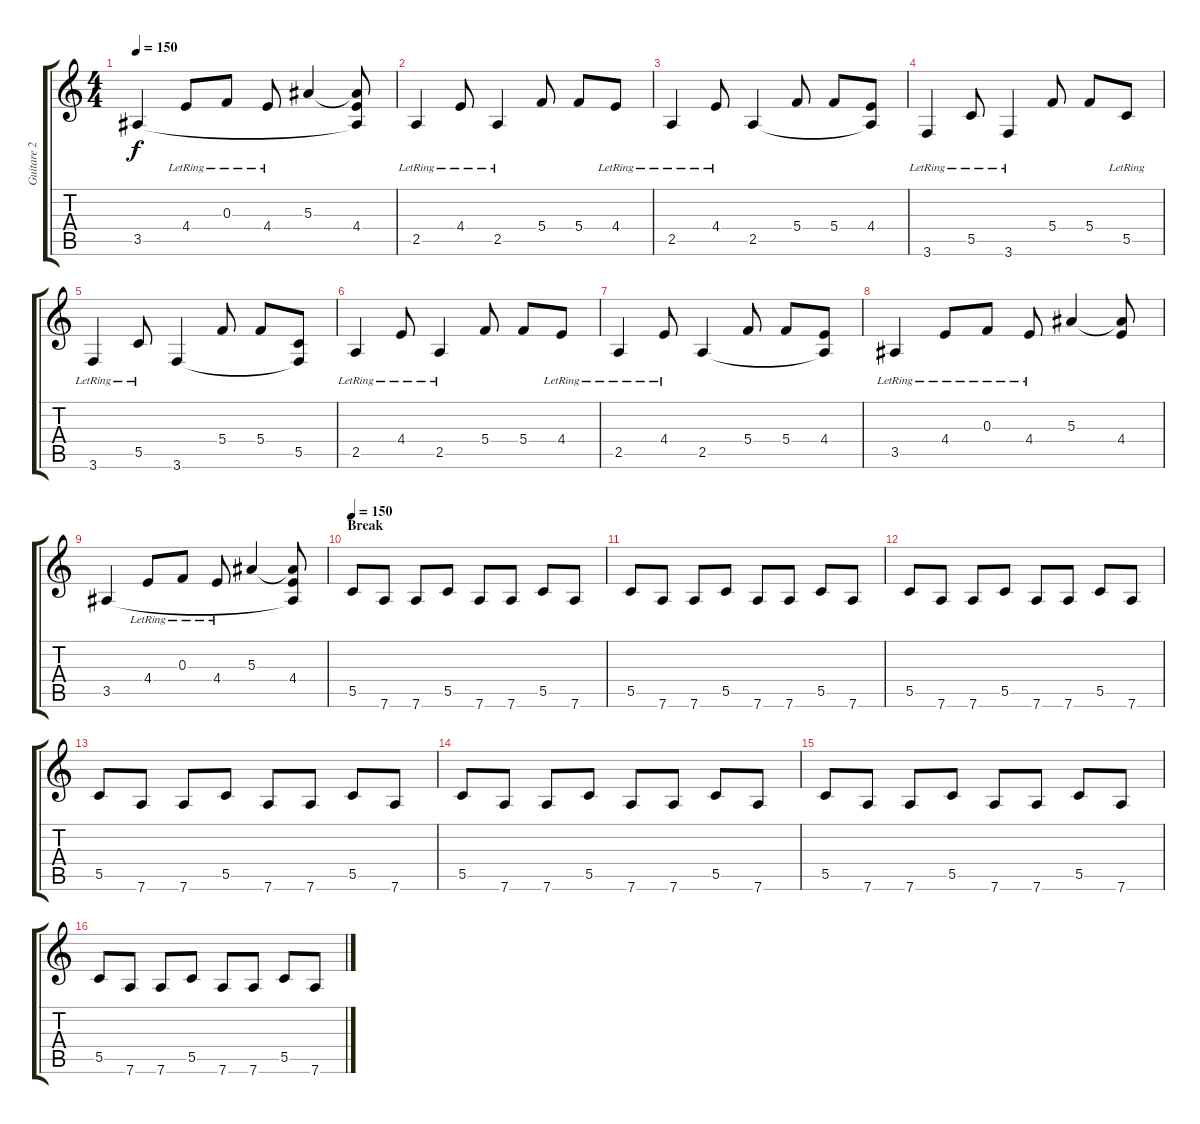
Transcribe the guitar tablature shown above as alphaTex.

\track ("Guitare 2" "Guitare 2") {instrument distortionguitar}
\staff {score tabs}
\tuning (D4 A3 F3 C3 G2 D2) {hide}
\ts (4 4)
\tempo 150
\clef g2
\ks c
3.5.4{dy f} 4.4{lr}.8 0.3{lr}.8 4.4{lr}.8 5.3.4 (5.3{t} 4.4 3.5{t}).8 |
2.5{lr}.4 4.4{lr}.8 2.5{lr}.4 5.4.8 5.4.8 4.4{lr}.8 |
2.5{lr}.4 4.4{lr}.8 2.5.4 5.4.8 5.4.8 (4.4 2.5{t}).8 |
3.6{lr}.4 5.5{lr}.8 3.6{lr}.4 5.4.8 5.4.8 5.5{lr}.8 |
3.6{lr}.4 5.5{lr}.8 3.6.4 5.4.8 5.4.8 (5.5 3.6{t}).8 |
2.5{lr}.4 4.4{lr}.8 2.5{lr}.4 5.4.8 5.4.8 4.4{lr}.8 |
2.5{lr}.4 4.4{lr}.8 2.5.4 5.4.8 5.4.8 (4.4 2.5{t}).8 |
3.5{lr}.4 4.4{lr}.8 0.3{lr}.8 4.4{lr}.8 5.3.4 (5.3{t} 4.4).8 |
3.5.4 4.4{lr}.8 0.3{lr}.8 4.4{lr}.8 5.3.4 (5.3{t} 4.4 3.5{t}).8 |
\section ("" "Break")
\tempo 150
5.5.8 7.6.8 7.6.8 5.5.8 7.6.8 7.6.8 5.5.8 7.6.8 |
5.5.8 7.6.8 7.6.8 5.5.8 7.6.8 7.6.8 5.5.8 7.6.8 |
5.5.8 7.6.8 7.6.8 5.5.8 7.6.8 7.6.8 5.5.8 7.6.8 |
5.5.8 7.6.8 7.6.8 5.5.8 7.6.8 7.6.8 5.5.8 7.6.8 |
5.5.8 7.6.8 7.6.8 5.5.8 7.6.8 7.6.8 5.5.8 7.6.8 |
5.5.8 7.6.8 7.6.8 5.5.8 7.6.8 7.6.8 5.5.8 7.6.8 |
5.5.8 7.6.8 7.6.8 5.5.8 7.6.8 7.6.8 5.5.8 7.6.8
